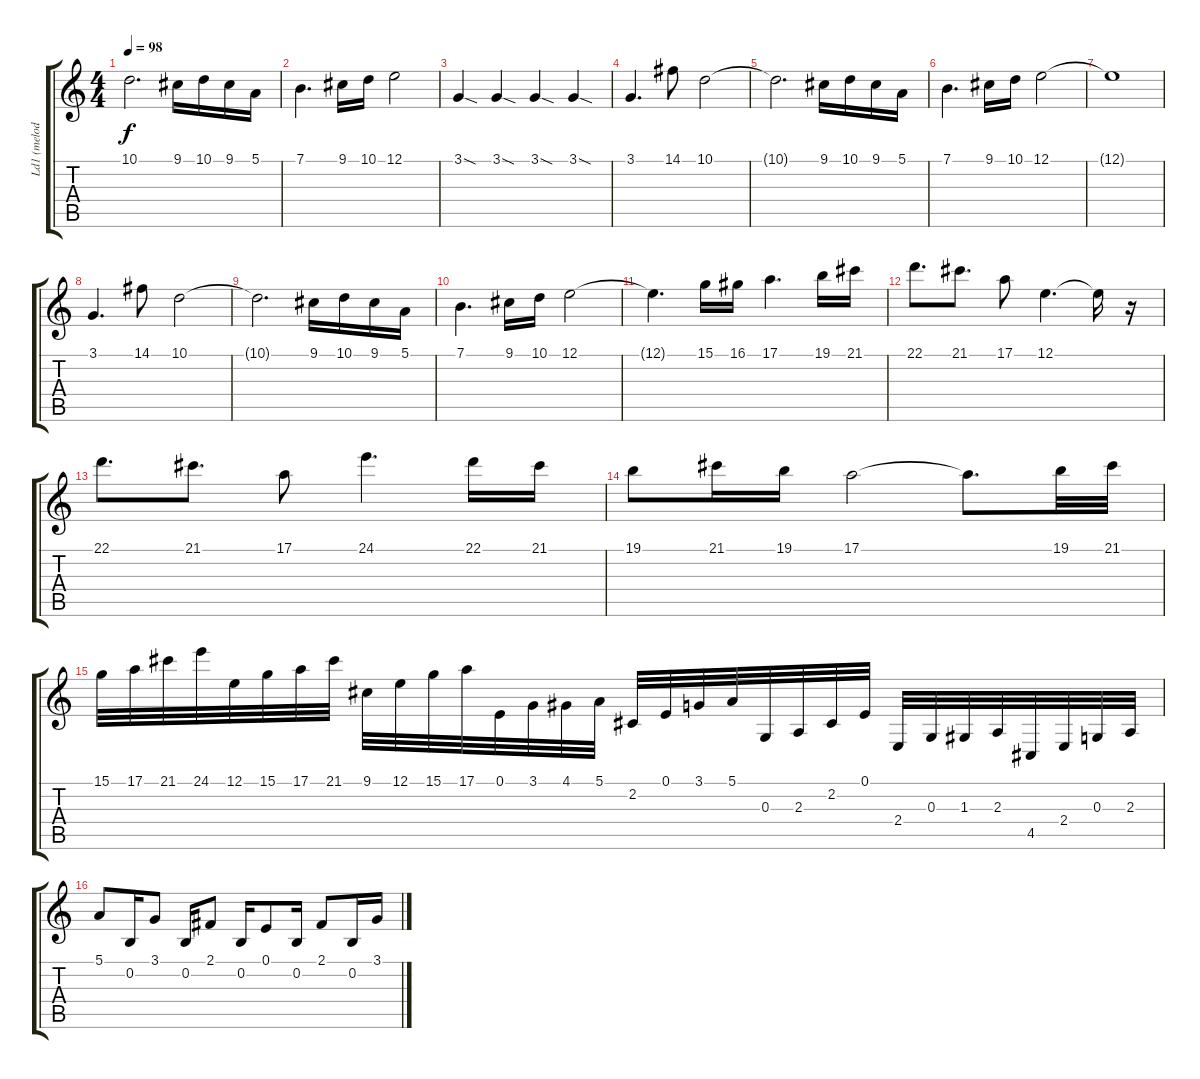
\track ("Ld1 (melody)" "Ld1 (melod") {instrument lead2sawtooth}
\staff {score tabs}
\tuning (E4 B3 G3 D3 A2 E2) {hide}
\ts (4 4)
\tempo 98
\clef g2
\ks c
10.1{t}.2{d dy f} 9.1.16 10.1.16 9.1.16 5.1.16 |
7.1.4{d} 9.1.16 10.1.16 12.1.2 |
3.1{sod}.4 3.1{sod}.4 3.1{sod}.4 3.1{sod}.4 |
3.1.4{d} 14.1.8 10.1.2 |
10.1{t}.2{d} 9.1.16 10.1.16 9.1.16 5.1.16 |
7.1.4{d} 9.1.16 10.1.16 12.1.2 |
12.1{t}.1 |
3.1.4{d} 14.1.8 10.1.2 |
10.1{t}.2{d} 9.1.16 10.1.16 9.1.16 5.1.16 |
7.1.4{d} 9.1.16 10.1.16 12.1.2 |
12.1{t}.4{d} 15.1.16 16.1.16 17.1.4{d} 19.1.16 21.1.16 |
22.1.8{d} 21.1.8{d} 17.1.8 12.1.4{d} 12.1{t}.16 r.16 |
22.1.8{d} 21.1.8{d} 17.1.8 24.1.4{d} 22.1.16 21.1.16 |
19.1.8 21.1.16 19.1.16 17.1.2 17.1{t}.8{d} 19.1.32 21.1.32 |
15.1.32 17.1.32 21.1.32 24.1.32 12.1.32 15.1.32 17.1.32 21.1.32 9.1.32 12.1.32 15.1.32 17.1.32 0.1.32 3.1.32 4.1.32 5.1.32 2.2.32 0.1.32 3.1.32 5.1.32 0.3.32 2.3.32 2.2.32 0.1.32 2.4.32 0.3.32 1.3.32 2.3.32 4.5.32 2.4.32 0.3.32 2.3.32 |
5.1.8 0.2.16 3.1.8 0.2.16 2.1.8 0.2.16 0.1.8 0.2.16 2.1.8 0.2.16 3.1.16
